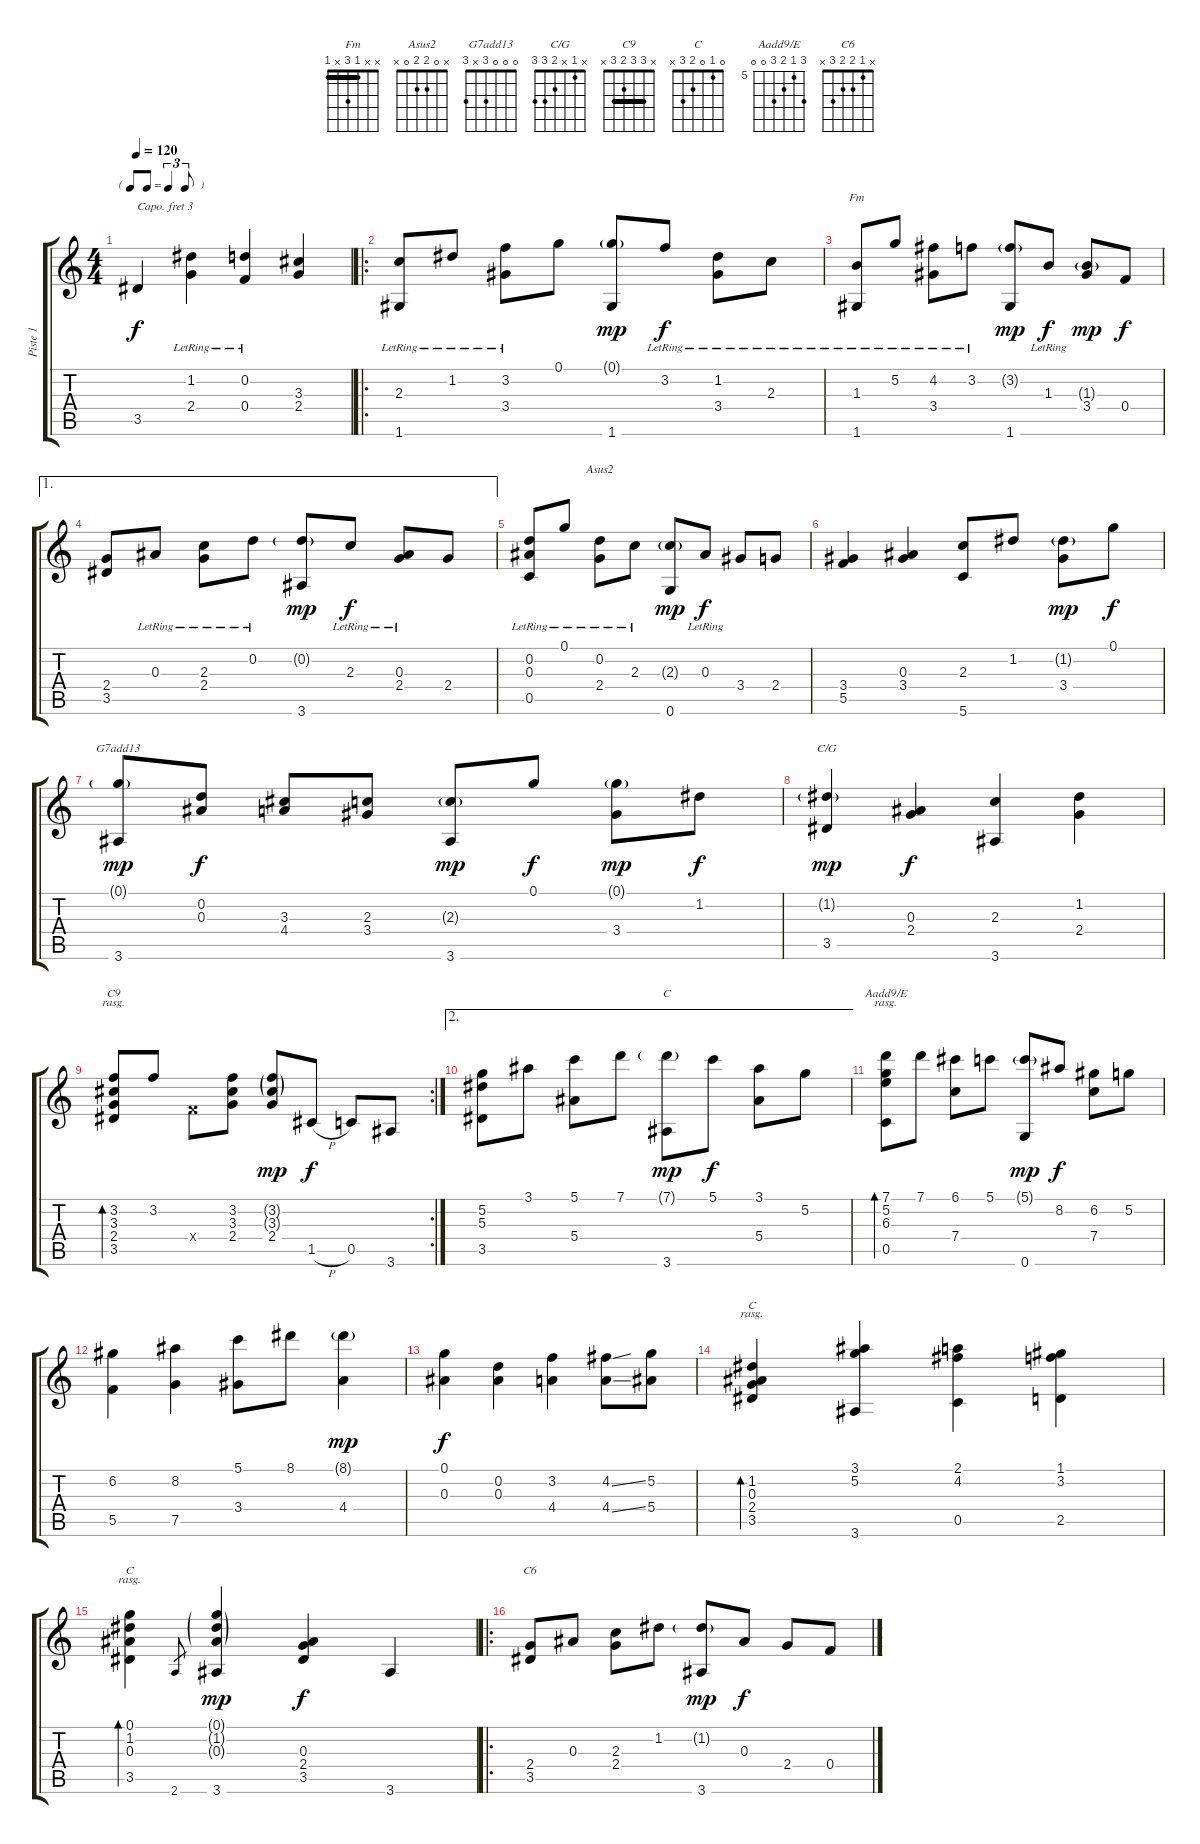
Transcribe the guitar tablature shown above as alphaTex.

\track ("Piste 1" "Piste 1") {instrument acousticguitarnylon}
\staff {score tabs}
\capo 3
\tuning (E4 B3 G3 D3 A2 E2) {hide}
\chord ("Fm" x x 1 3 x 1) {barre 1}
\chord ("Asus2" x 0 2 2 0 x)
\chord ("G7add13" 0 0 0 3 x 3)
\chord ("C/G" x 1 x 2 3 3)
\chord ("C9" x 3 3 2 3 x) {barre 3}
\chord ("C" 3 5 5 x 3 x) {firstfret 3 barre 3}
\chord ("Aadd9/E" 7 5 6 7 0 0) {firstfret 5}
\chord ("C" x 1 0 2 3 x)
\chord ("C" 0 1 0 2 3 x)
\chord ("C6" x 1 2 2 3 x)
\ts (4 4)
\tf triplet8th
\tempo 120
\clef g2
\ks c
3.5.4{dy f} (1.2{lr} 2.4).4 (0.2{lr} 0.4).4 (3.3 2.4).4 |
\ro
(2.3{lr} 1.6).8 1.2{lr}.8 (3.2{lr} 3.4).8 0.1.8 (0.1{g} 1.6).8{dy mp} 3.2{lr}.8{dy f} (1.2{lr} 3.4).8 2.3{lr}.8 |
(1.3{lr} 1.6).8{ch "Fm"} 5.2{lr}.8 (4.2{lr} 3.4).8 3.2{lr}.8 (3.2{g} 1.6).8{dy mp} 1.3{lr}.8{dy f} (1.3{g} 3.4).8{dy mp} 0.4.8{dy f} |
\ae 1
(2.4 3.5).8 0.3{lr}.8 (2.3{lr} 2.4).8 0.2{lr}.8 (0.2{g} 3.6).8{dy mp} 2.3{lr}.8{dy f} (0.3{lr} 2.4).8 2.4.8 |
(0.2{lr} 0.3{lr} 0.5).8 0.1{lr}.8 (0.2{lr} 2.4).8{ch "Asus2"} 2.3{lr}.8 (2.3{g} 0.6).8{dy mp} 0.3{lr}.8{dy f} 3.4.8 2.4.8 |
(3.4 5.5).4 (0.3 3.4).4 (2.3 5.6).8 1.2.8 (1.2{g} 3.4).8{dy mp} 0.1.8{dy f} |
(0.1{g} 3.6).8{ch "G7add13" dy mp} (0.2 0.3).8{dy f} (3.3 4.4).8 (2.3 3.4).8 (2.3{g} 3.6).8{dy mp} 0.1.8{dy f} (0.1{g} 3.4).8{dy mp} 1.2.8{dy f} |
(1.2{g} 3.5).4{ch "C/G" dy mp} (0.3 2.4).4{dy f} (2.3 3.6).4 (1.2 2.4).4 |
\rc 2
(3.2 3.3 2.4 3.5).8{bd 240 ch "C9" rasg ii} 3.2.8 0.4{x}.8 (3.2 3.3 2.4).8 (3.2{g} 3.3{g} 2.4).8{dy mp} 1.5{h}.8{dy f} 0.5.8 3.6.8 |
\ae 2
(5.2 5.3 3.5).8 3.1.8 (5.1 5.4).8 7.1.8 (7.1{g} 3.6).8{ch "C" dy mp} 5.1.8{dy f} (3.1 5.4).8 5.2.8 |
(7.1 5.2 6.3 0.5).8{bd 240 ch "Aadd9/E" rasg ii} 7.1.8 (6.1 7.4).8 5.1.8 (5.1{g} 0.6).8{dy mp} 8.2.8{dy f} (6.2 7.4).8 5.2.8 |
(6.2 5.5).4 (8.2 7.5).4 (5.1 3.4).8 8.1.8 (8.1{g} 4.4).4{dy mp} |
(0.1 0.3).4{dy f} (0.2 0.3).4 (3.2 4.4).4 (4.2{ss} 4.4{ss}).8 (5.2 5.4).8 |
(1.2 0.3 2.4 3.5).4{bd 480 ch "C" rasg ii} (3.1 5.2 3.6).4 (2.1 4.2 0.5).4 (1.1 3.2 2.5).4 |
(0.1 1.2 0.3 3.5).4{bd 480 ch "C" rasg ii} 2.6.8{gr} (0.1{g} 1.2{g} 0.3{g} 3.6).4{dy mp} (0.3 2.4 3.5).4{dy f} 3.6.4 |
\ro
(2.4 3.5).8{ch "C6"} 0.3.8 (2.3 2.4).8 1.2.8 (1.2{g} 3.6).8{dy mp} 0.3.8{dy f} 2.4.8 0.4.8
